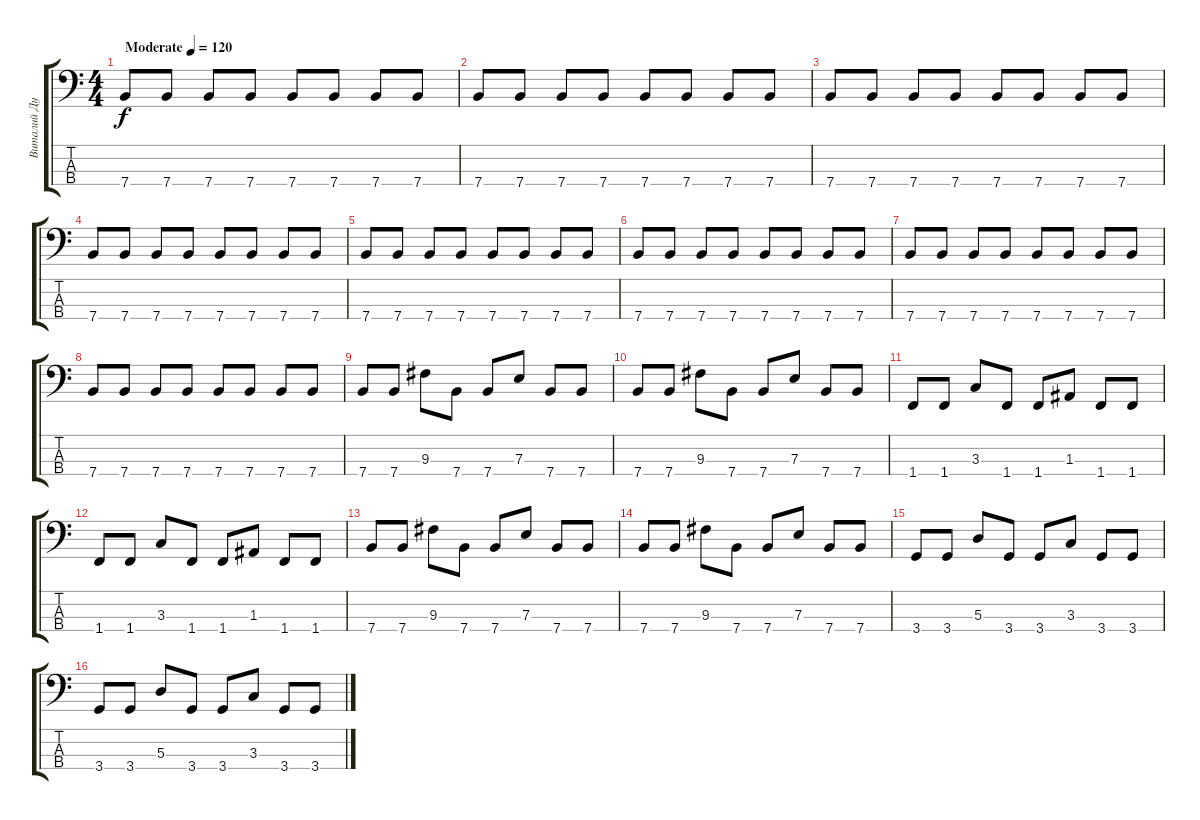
\track ("Виталий Дубинин" "Виталий Ду") {instrument slapbass1}
\staff {score tabs}
\tuning (G2 D2 A1 E1) {hide}
\ts (4 4)
\tempo (120 "Moderate")
\clef f4
\ks c
7.4.8{dy f instrument slapbass1} 7.4.8 7.4.8 7.4.8 7.4.8 7.4.8 7.4.8 7.4.8 |
7.4.8 7.4.8 7.4.8 7.4.8 7.4.8 7.4.8 7.4.8 7.4.8 |
7.4.8 7.4.8 7.4.8 7.4.8 7.4.8 7.4.8 7.4.8 7.4.8 |
7.4.8 7.4.8 7.4.8 7.4.8 7.4.8 7.4.8 7.4.8 7.4.8 |
7.4.8 7.4.8 7.4.8 7.4.8 7.4.8 7.4.8 7.4.8 7.4.8 |
7.4.8 7.4.8 7.4.8 7.4.8 7.4.8 7.4.8 7.4.8 7.4.8 |
7.4.8 7.4.8 7.4.8 7.4.8 7.4.8 7.4.8 7.4.8 7.4.8 |
7.4.8 7.4.8 7.4.8 7.4.8 7.4.8 7.4.8 7.4.8 7.4.8 |
7.4.8 7.4.8 9.3.8 7.4.8 7.4.8 7.3.8 7.4.8 7.4.8 |
7.4.8 7.4.8 9.3.8 7.4.8 7.4.8 7.3.8 7.4.8 7.4.8 |
1.4.8 1.4.8 3.3.8 1.4.8 1.4.8 1.3.8 1.4.8 1.4.8 |
1.4.8 1.4.8 3.3.8 1.4.8 1.4.8 1.3.8 1.4.8 1.4.8 |
7.4.8 7.4.8 9.3.8 7.4.8 7.4.8 7.3.8 7.4.8 7.4.8 |
7.4.8 7.4.8 9.3.8 7.4.8 7.4.8 7.3.8 7.4.8 7.4.8 |
3.4.8 3.4.8 5.3.8 3.4.8 3.4.8 3.3.8 3.4.8 3.4.8 |
3.4.8 3.4.8 5.3.8 3.4.8 3.4.8 3.3.8 3.4.8 3.4.8
